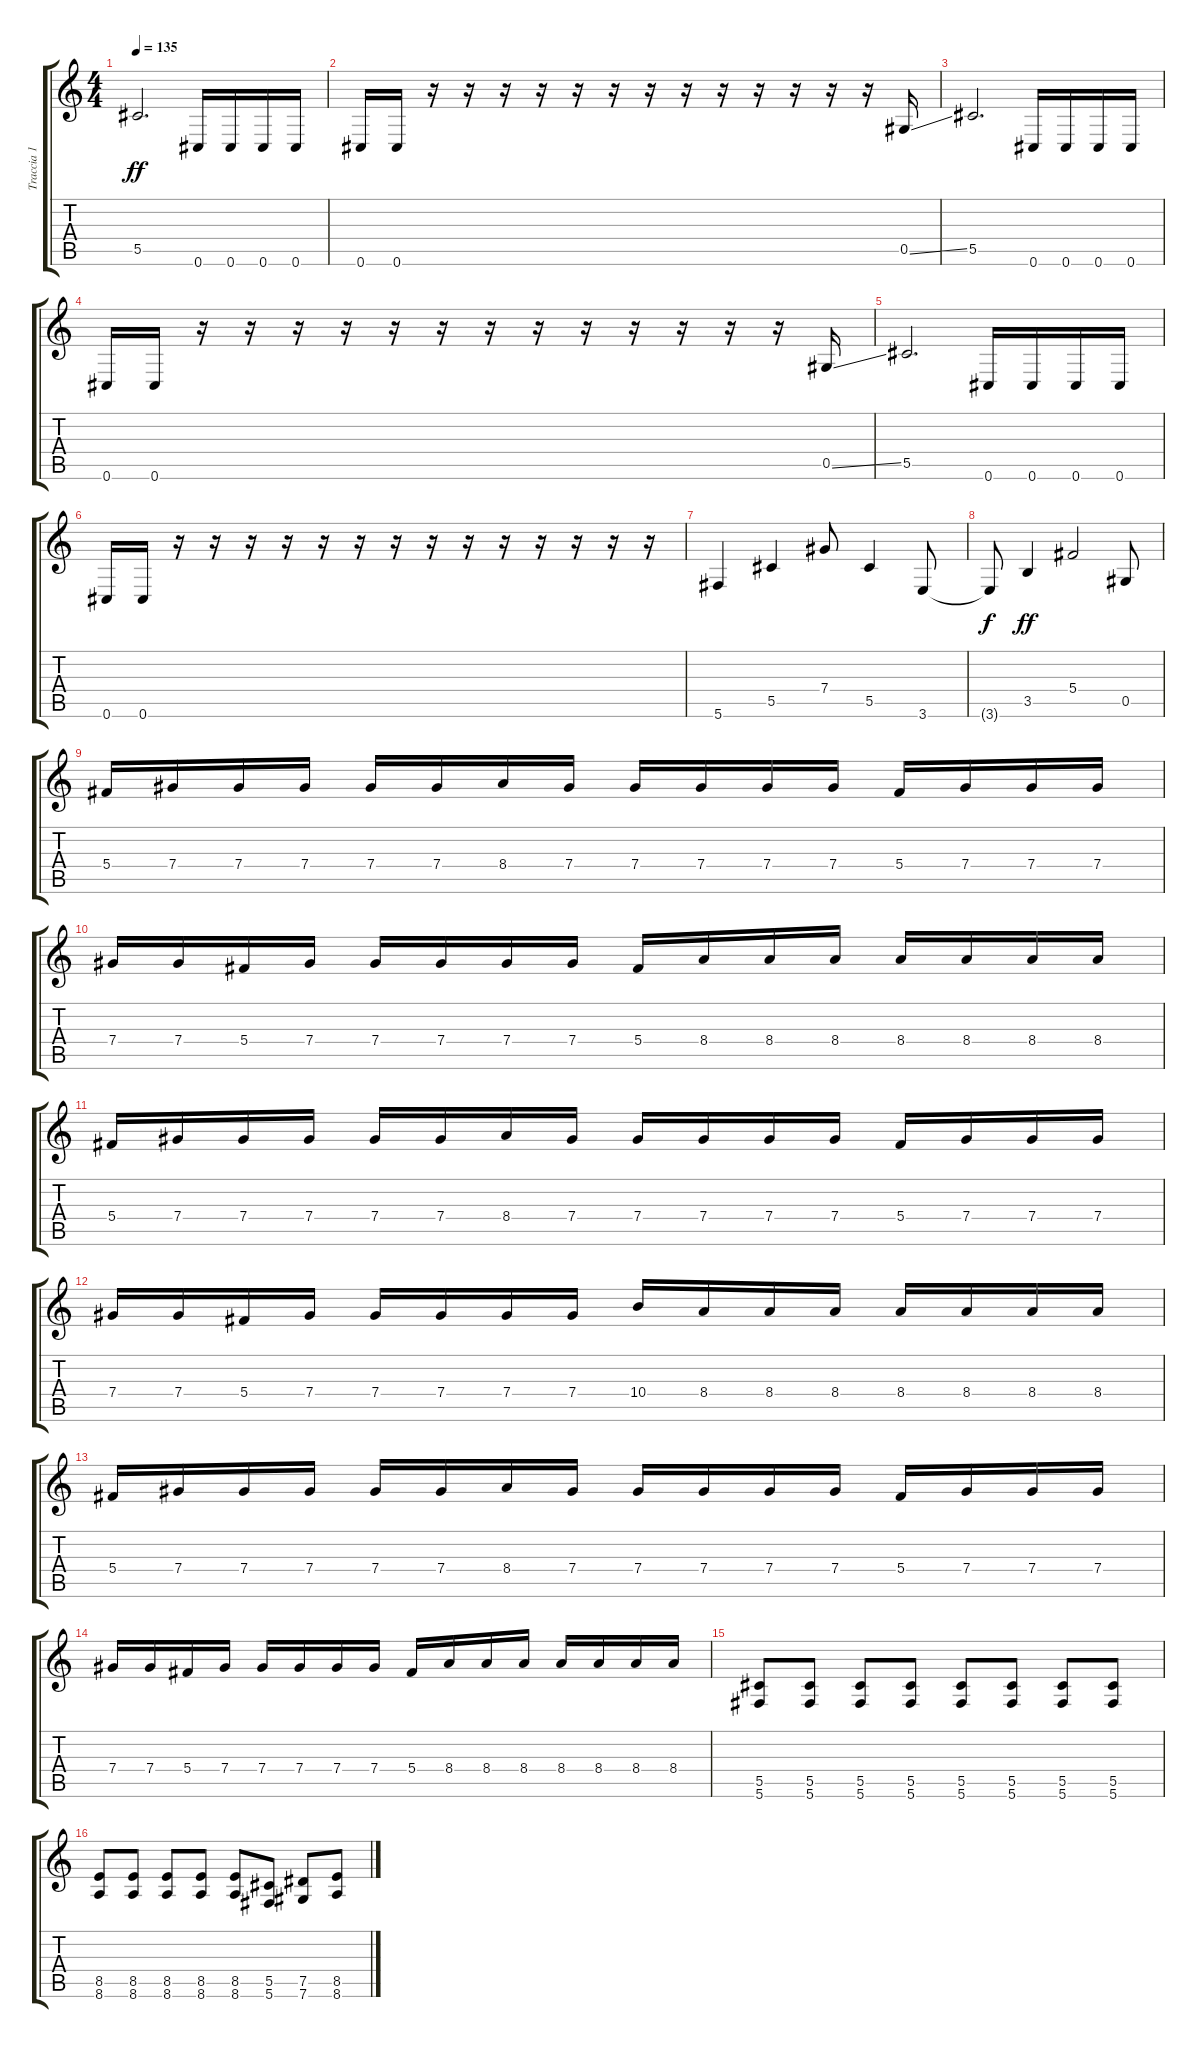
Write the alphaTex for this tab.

\track ("Traccia 1" "Traccia 1") {instrument distortionguitar}
\staff {score tabs}
\tuning (F4 Db4 Ab3 Db3 Ab2 Db2) {hide}
\ts (4 4)
\tempo 135
\clef g2
\ks c
5.5.2{d dy ff} 0.6.16 0.6.16 0.6.16 0.6.16 |
0.6.16 0.6.16 r.16 r.16 r.16 r.16 r.16 r.16 r.16 r.16 r.16 r.16 r.16 r.16 r.16 0.5{ss}.16 |
5.5.2{d} 0.6.16 0.6.16 0.6.16 0.6.16 |
0.6.16 0.6.16 r.16 r.16 r.16 r.16 r.16 r.16 r.16 r.16 r.16 r.16 r.16 r.16 r.16 0.5{ss}.16 |
5.5.2{d} 0.6.16 0.6.16 0.6.16 0.6.16 |
0.6.16 0.6.16 r.16 r.16 r.16 r.16 r.16 r.16 r.16 r.16 r.16 r.16 r.16 r.16 r.16 r.16 |
5.6.4 5.5.4 7.4.8 5.5.4 3.6.8 |
3.6{t}.8{dy f} 3.5.4{dy ff} 5.4.2 0.5.8 |
5.4.16 7.4.16 7.4.16 7.4.16 7.4.16 7.4.16 8.4.16 7.4.16 7.4.16 7.4.16 7.4.16 7.4.16 5.4.16 7.4.16 7.4.16 7.4.16 |
7.4.16 7.4.16 5.4.16 7.4.16 7.4.16 7.4.16 7.4.16 7.4.16 5.4.16 8.4.16 8.4.16 8.4.16 8.4.16 8.4.16 8.4.16 8.4.16 |
5.4.16 7.4.16 7.4.16 7.4.16 7.4.16 7.4.16 8.4.16 7.4.16 7.4.16 7.4.16 7.4.16 7.4.16 5.4.16 7.4.16 7.4.16 7.4.16 |
7.4.16 7.4.16 5.4.16 7.4.16 7.4.16 7.4.16 7.4.16 7.4.16 10.4.16 8.4.16 8.4.16 8.4.16 8.4.16 8.4.16 8.4.16 8.4.16 |
5.4.16 7.4.16 7.4.16 7.4.16 7.4.16 7.4.16 8.4.16 7.4.16 7.4.16 7.4.16 7.4.16 7.4.16 5.4.16 7.4.16 7.4.16 7.4.16 |
7.4.16 7.4.16 5.4.16 7.4.16 7.4.16 7.4.16 7.4.16 7.4.16 5.4.16 8.4.16 8.4.16 8.4.16 8.4.16 8.4.16 8.4.16 8.4.16 |
(5.5 5.6).8 (5.5 5.6).8 (5.5 5.6).8 (5.5 5.6).8 (5.5 5.6).8 (5.5 5.6).8 (5.5 5.6).8 (5.5 5.6).8 |
(8.5 8.6).8 (8.5 8.6).8 (8.5 8.6).8 (8.5 8.6).8 (8.5 8.6).8 (5.5 5.6).8 (7.5 7.6).8 (8.5 8.6).8
